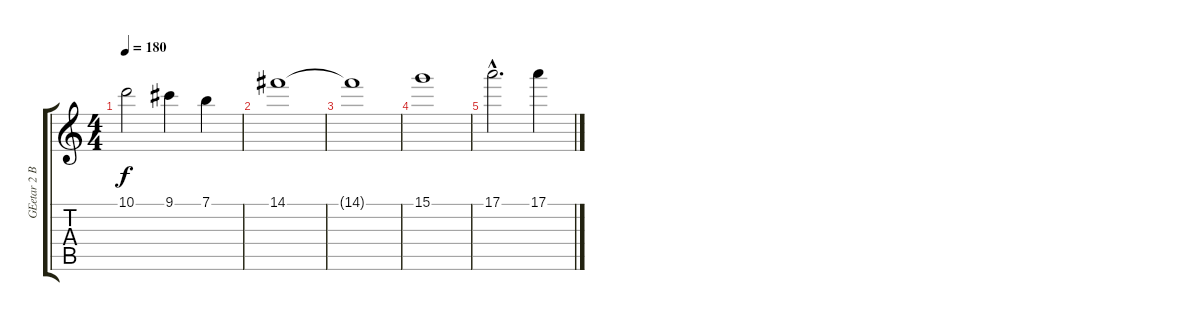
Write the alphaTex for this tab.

\track ("GEetar 2 Backup" "GEetar 2 B") {instrument acousticguitarsteel}
\staff {score tabs}
\tuning (E4 B3 G3 D3 A2 E2) {hide}
\ts (4 4)
\tempo 180
\clef g2
\ks c
10.1{t}.2{dy f} 9.1.4 7.1.4 |
14.1.1 |
14.1{t}.1 |
15.1.1 |
17.1{hac}.2{d} 17.1.4
